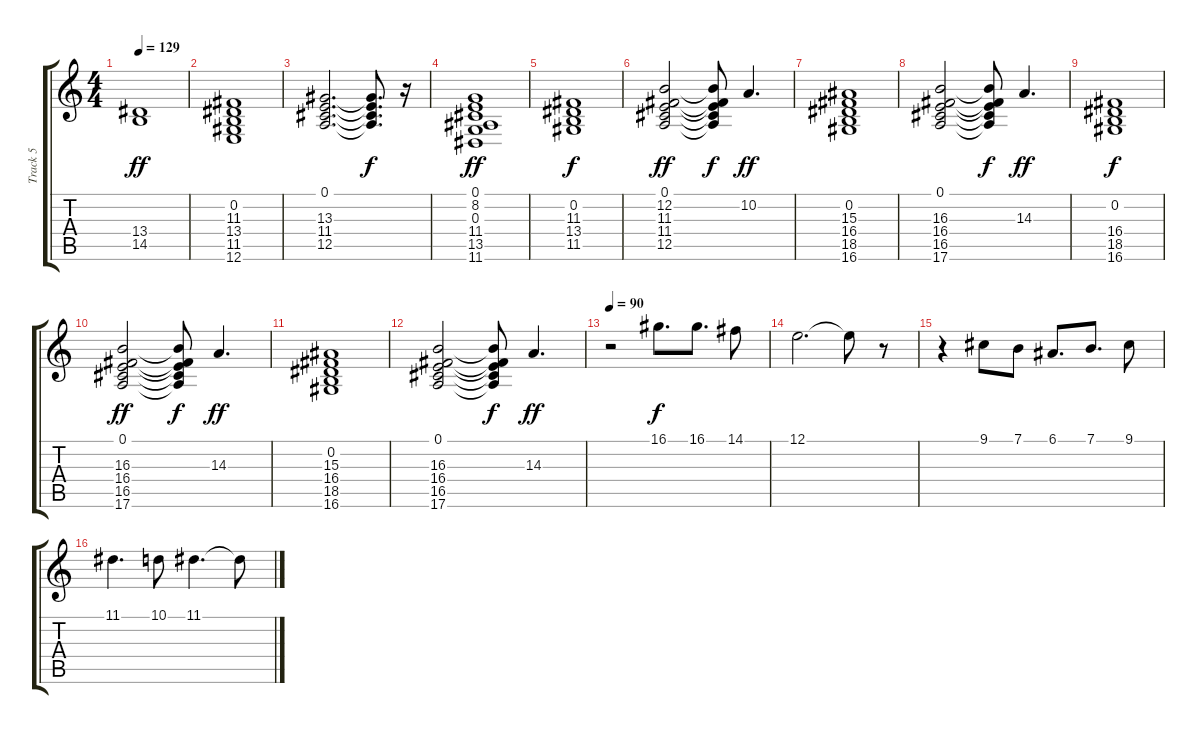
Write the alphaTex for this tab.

\track ("Track 5" "Track 5") {instrument stringensemble1}
\staff {score tabs}
\tuning (E4 B3 G3 D3 A2 E2) {hide}
\ts (4 4)
\tempo 129
\clef g2
\ks c
(13.4 14.5).1{dy ff} |
(0.2 11.3 13.4 11.5 12.6).1 |
(0.1 13.3 11.4 12.5).2{d} (0.1{t} 13.3{t} 11.4{t} 12.5{t}).8{d dy f} r.16 |
(0.1 8.2 0.3 11.4 13.5 11.6).1{dy ff} |
(0.2 11.3 13.4 11.5).1{dy f} |
(0.1 12.2 11.3 11.4 12.5).2{dy ff} (0.1{t} 12.2{t} 11.3{t} 11.4{t} 12.5{t}).8{dy f} 10.2.4{d dy ff} |
(0.2 15.3 16.4 18.5 16.6).1 |
(0.1 16.3 16.4 16.5 17.6).2 (0.1{t} 16.3{t} 16.4{t} 16.5{t} 17.6{t}).8{dy f} 14.3.4{d dy ff} |
(0.2 16.4 18.5 16.6).1{dy f} |
(0.1 16.3 16.4 16.5 17.6).2{dy ff} (0.1{t} 16.3{t} 16.4{t} 16.5{t} 17.6{t}).8{dy f} 14.3.4{d dy ff} |
(0.2 15.3 16.4 18.5 16.6).1 |
(0.1 16.3 16.4 16.5 17.6).2 (0.1{t} 16.3{t} 16.4{t} 16.5{t} 17.6{t}).8{dy f} 14.3.4{d dy ff} |
\tempo 90
r.2 16.1.8{d dy f} 16.1.8{d} 14.1.8 |
12.1.2{d} 12.1{t}.8 r.8 |
r.4 9.1.8 7.1.8 6.1.8{d} 7.1.8{d} 9.1.8 |
11.1.4{d} 10.1.8 11.1.4{d} 11.1{t}.8
